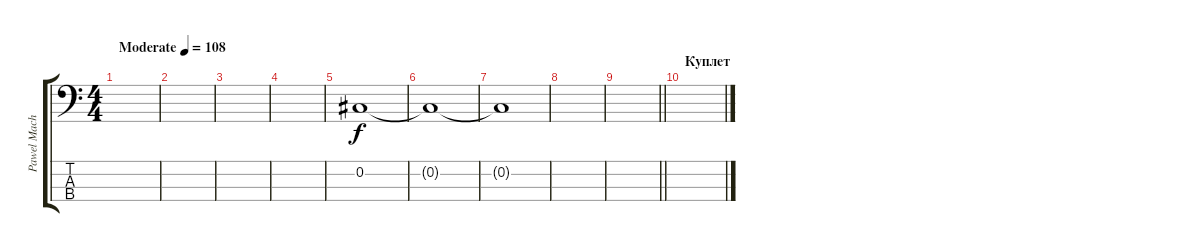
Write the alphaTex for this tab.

\track ("Pawel Machivoda" "Pawel Mach") {instrument electricbassfinger}
\staff {score tabs}
\tuning (Gb2 Db2 Ab1 Eb1) {hide}
\ts (4 4)
\tempo (108 "Moderate")
\clef f4
\ks c
|
|
|
|
0.2.1 |
0.2{t}.1 |
0.2{t}.1 |
|
\barLineRight lightlight
|
\section ("" "Куплет")
